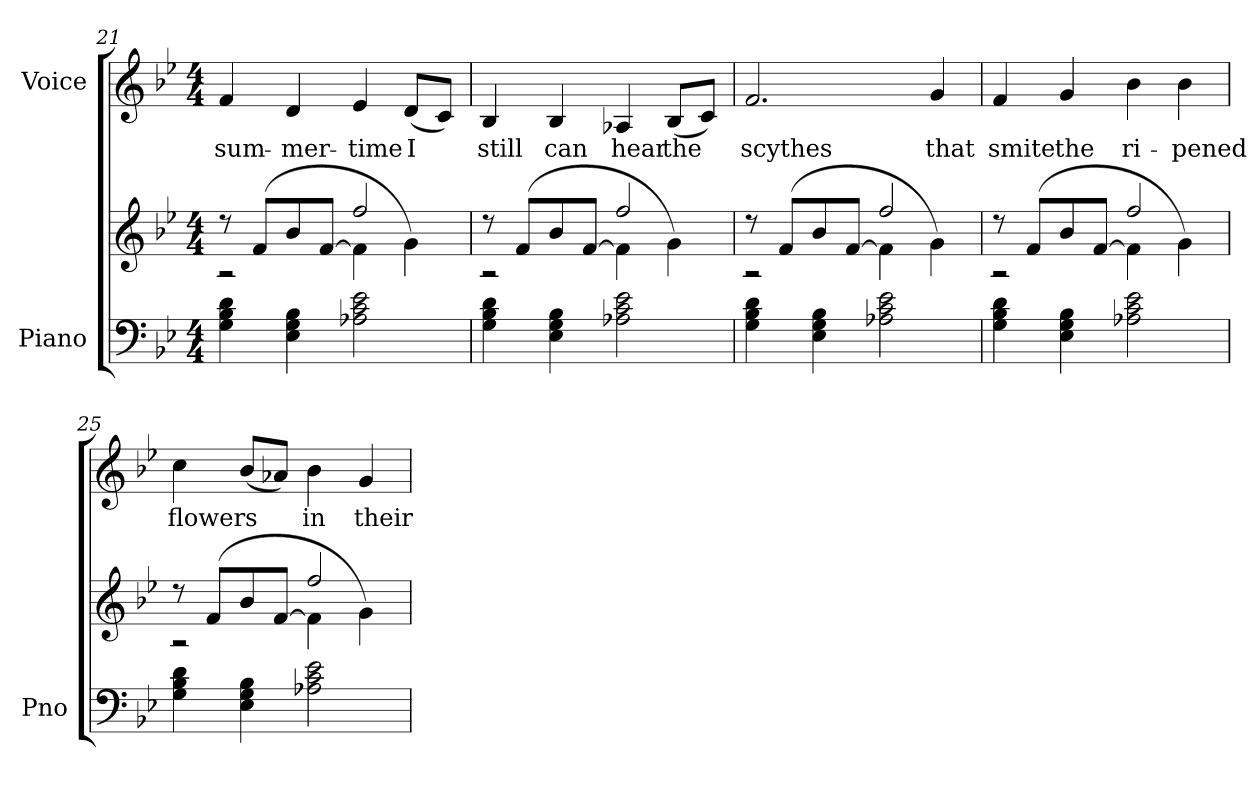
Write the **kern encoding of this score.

**kern	**kern	**kern	**text
*part2	*part2	*part1	*part1
*staff3	*staff2	*staff1	*staff1
*I"Piano	*	*I"Voice	*
*I'Pno	*	*	*
*clefF4	*clefG2	*clefG2	*
*k[b-e-]	*k[b-e-]	*k[b-e-]	*
*M4/4	*M4/4	*M4/4	*
=21	=21	=21	=21
*	*^	*	*
!	!	!	!	!LO:LY:b
4G\ 4B-\ 4d\	8r	2r	4f/	sum-
.	(>8f/L	.	.	.
!	!	!	!	!LO:LY:b
4E-\ 4G\ 4B-\	8b-/	.	4d/	-mer-
.	[8f/J	.	.	.
!	!	!	!	!LO:LY:b
2A-X\ 2c\ 2e-\	4f\]	2ff/	4e-/	-time
!	!	!	!	!LO:LY:b
.	4g\)	.	(8d/L	I
.	.	.	8c/J)	.
=22	=22	=22	=22	=22
!	!	!	!	!LO:LY:b
4G\ 4B-\ 4d\	8r	2r	4B-/	still
.	(8f/L	.	.	.
!	!	!	!	!LO:LY:b
4E-\ 4G\ 4B-\	8b-/	.	4B-/	can
.	[8f/J	.	.	.
!	!	!	!	!LO:LY:b
2A-X\ 2c\ 2e-\	4f\]	2ff/	4A-X/	hear
!	!	!	!	!LO:LY:b
.	4g\)	.	(8B-/L	the
.	.	.	8c/J)	.
=23	=23	=23	=23	=23
!	!	!	!	!LO:LY:b
4G\ 4B-\ 4d\	8r	2r	2.f/	scythes
.	(>8f/L	.	.	.
4E-\ 4G\ 4B-\	8b-/	.	.	.
.	[8f/J	.	.	.
2A-X\ 2c\ 2e-\	4f\]	2ff/	.	.
!	!	!	!	!LO:LY:b
.	4g\)	.	4g/	that
=24	=24	=24	=24	=24
!	!	!	!	!LO:LY:b
4G\ 4B-\ 4d\	8r	2r	4f/	smite
.	(>8f/L	.	.	.
!	!	!	!	!LO:LY:b
4E-\ 4G\ 4B-\	8b-/	.	4g/	the
.	[8f/J	.	.	.
!	!	!	!	!LO:LY:b
2A-X\ 2c\ 2e-\	4f\]	2ff/	4b-\	ri-
!	!	!	!	!LO:LY:b
.	4g\)	.	4b-\	-pened
!!LO:LB:g=z
=25	=25	=25	=25	=25
!	!	!	!	!LO:LY:b
4G\ 4B-\ 4d\	8r	2r	4cc\	flowers
.	(>8f/L	.	.	.
4E-\ 4G\ 4B-\	8b-/	.	(8b-/L	.
.	[8f/J	.	8a-X/J)	.
!	!	!	!	!LO:LY:b
2A-X\ 2c\ 2e-\	4f\]	2ff/	4b-\	in
!	!	!	!	!LO:LY:b
.	4g\)	.	4g/	their
*	*v	*v	*	*
=	=	=	=
*-	*-	*-	*-
